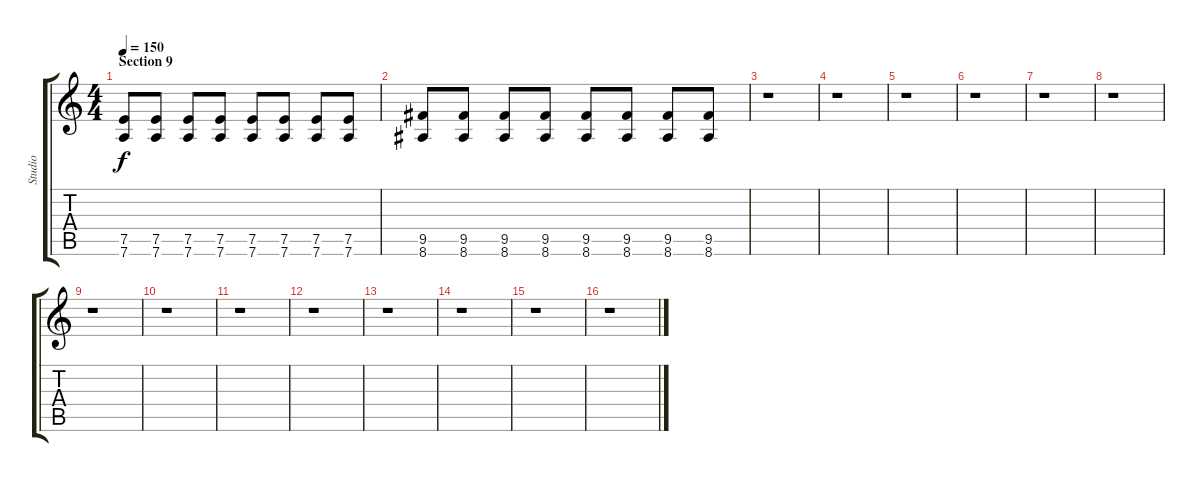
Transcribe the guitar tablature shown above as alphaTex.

\track ("Studio" "Studio") {instrument distortionguitar}
\staff {score tabs}
\tuning (E4 B3 G3 D3 A2 D2) {hide}
\ts (4 4)
\section ("" "Section 9")
\tempo 150
\clef g2
\ks c
(7.5 7.6).8{dy f} (7.5 7.6).8 (7.5 7.6).8 (7.5 7.6).8 (7.5 7.6).8 (7.5 7.6).8 (7.5 7.6).8 (7.5 7.6).8 |
(9.5 8.6).8 (9.5 8.6).8 (9.5 8.6).8 (9.5 8.6).8 (9.5 8.6).8 (9.5 8.6).8 (9.5 8.6).8 (9.5 8.6).8 |
r.1 |
r.1 |
r.1 |
r.1 |
r.1 |
r.1 |
r.1 |
r.1 |
r.1 |
r.1 |
r.1 |
r.1 |
r.1 |
r.1
